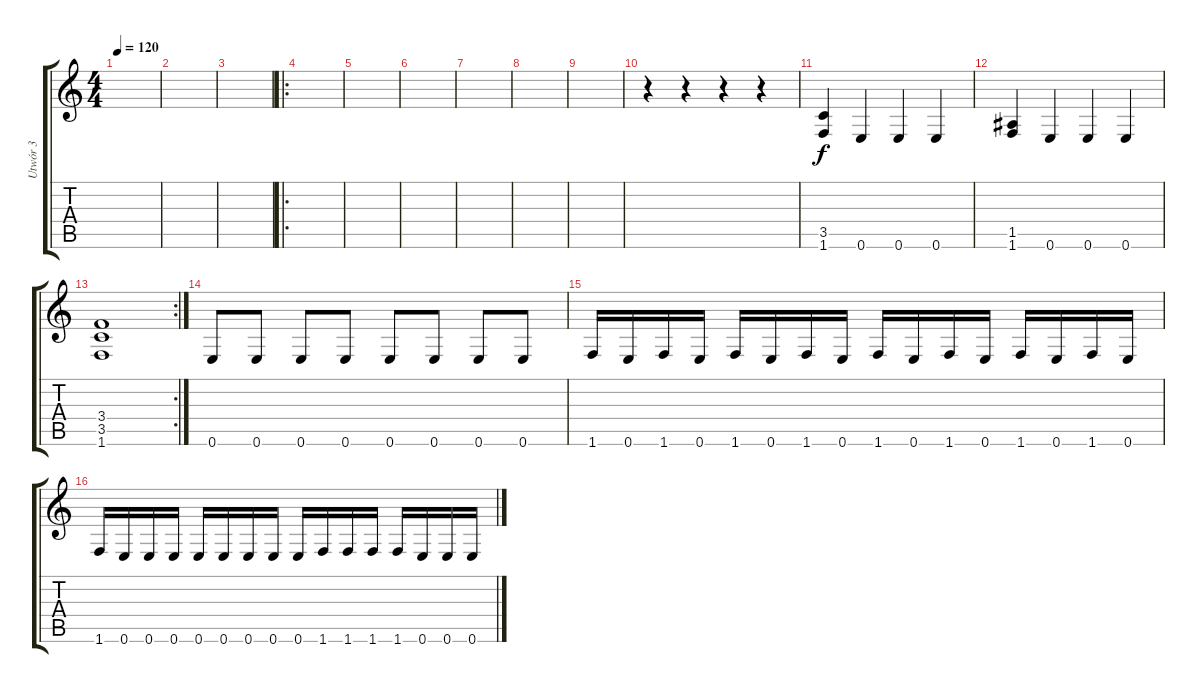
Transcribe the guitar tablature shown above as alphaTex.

\track ("Utwór 3" "Utwór 3") {instrument distortionguitar}
\staff {score tabs}
\tuning (E4 B3 G3 D3 A2 E2) {hide}
\ts (4 4)
\tempo 120
\clef g2
\ks c
|
|
|
\ro
|
|
|
|
|
|
r.4 r.4 r.4 r.4 |
(3.5 1.6).4 0.6.4 0.6.4 0.6.4 |
(1.5 1.6).4 0.6.4 0.6.4 0.6.4 |
\rc 2
(3.4 3.5 1.6).1 |
0.6.8 0.6.8 0.6.8 0.6.8 0.6.8 0.6.8 0.6.8 0.6.8 |
1.6.16 0.6.16 1.6.16 0.6.16 1.6.16 0.6.16 1.6.16 0.6.16 1.6.16 0.6.16 1.6.16 0.6.16 1.6.16 0.6.16 1.6.16 0.6.16 |
1.6.16 0.6.16 0.6.16 0.6.16 0.6.16 0.6.16 0.6.16 0.6.16 0.6.16 1.6.16 1.6.16 1.6.16 1.6.16 0.6.16 0.6.16 0.6.16
